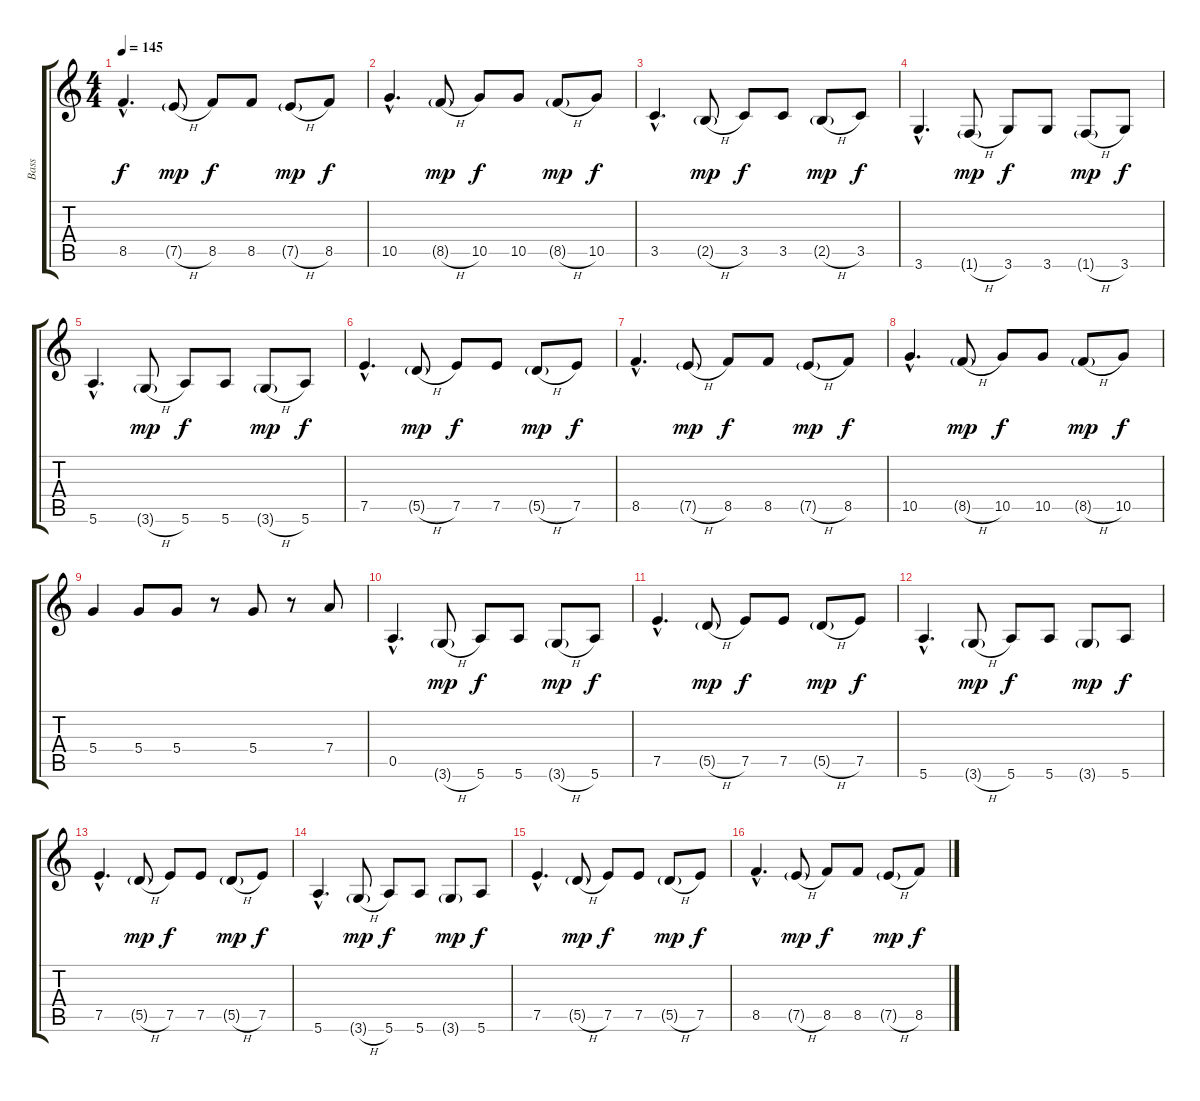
\track ("Bass" "Bass") {instrument synthbass2}
\staff {score tabs}
\tuning (E4 B3 G3 D3 A2 E2) {hide}
\ts (4 4)
\tempo 145
\clef g2
\ks c
8.5{hac}.4{d dy f} 7.5{h g}.8{dy mp} 8.5.8{dy f} 8.5.8 7.5{h g}.8{dy mp} 8.5.8{dy f} |
10.5{hac}.4{d} 8.5{h g}.8{dy mp} 10.5.8{dy f} 10.5.8 8.5{h g}.8{dy mp} 10.5.8{dy f} |
3.5{hac}.4{d} 2.5{h g}.8{dy mp} 3.5.8{dy f} 3.5.8 2.5{h g}.8{dy mp} 3.5.8{dy f} |
3.6{hac}.4{d} 1.6{h g}.8{dy mp} 3.6.8{dy f} 3.6.8 1.6{h g}.8{dy mp} 3.6.8{dy f} |
5.6{hac}.4{d} 3.6{h g}.8{dy mp} 5.6.8{dy f} 5.6.8 3.6{h g}.8{dy mp} 5.6.8{dy f} |
7.5{hac}.4{d} 5.5{h g}.8{dy mp} 7.5.8{dy f} 7.5.8 5.5{h g}.8{dy mp} 7.5.8{dy f} |
8.5{hac}.4{d} 7.5{h g}.8{dy mp} 8.5.8{dy f} 8.5.8 7.5{h g}.8{dy mp} 8.5.8{dy f} |
10.5{hac}.4{d} 8.5{h g}.8{dy mp} 10.5.8{dy f} 10.5.8 8.5{h g}.8{dy mp} 10.5.8{dy f} |
5.4.4 5.4.8 5.4.8 r.8 5.4.8 r.8 7.4.8 |
0.5{hac}.4{d} 3.6{h g}.8{dy mp} 5.6.8{dy f} 5.6.8 3.6{h g}.8{dy mp} 5.6.8{dy f} |
7.5{hac}.4{d} 5.5{h g}.8{dy mp} 7.5.8{dy f} 7.5.8 5.5{h g}.8{dy mp} 7.5.8{dy f} |
5.6{hac}.4{d} 3.6{h g}.8{dy mp} 5.6.8{dy f} 5.6.8 3.6{g}.8{dy mp} 5.6.8{dy f} |
7.5{hac}.4{d} 5.5{h g}.8{dy mp} 7.5.8{dy f} 7.5.8 5.5{h g}.8{dy mp} 7.5.8{dy f} |
5.6{hac}.4{d} 3.6{h g}.8{dy mp} 5.6.8{dy f} 5.6.8 3.6{g}.8{dy mp} 5.6.8{dy f} |
7.5{hac}.4{d} 5.5{h g}.8{dy mp} 7.5.8{dy f} 7.5.8 5.5{h g}.8{dy mp} 7.5.8{dy f} |
8.5{hac}.4{d} 7.5{h g}.8{dy mp} 8.5.8{dy f} 8.5.8 7.5{h g}.8{dy mp} 8.5.8{dy f}
